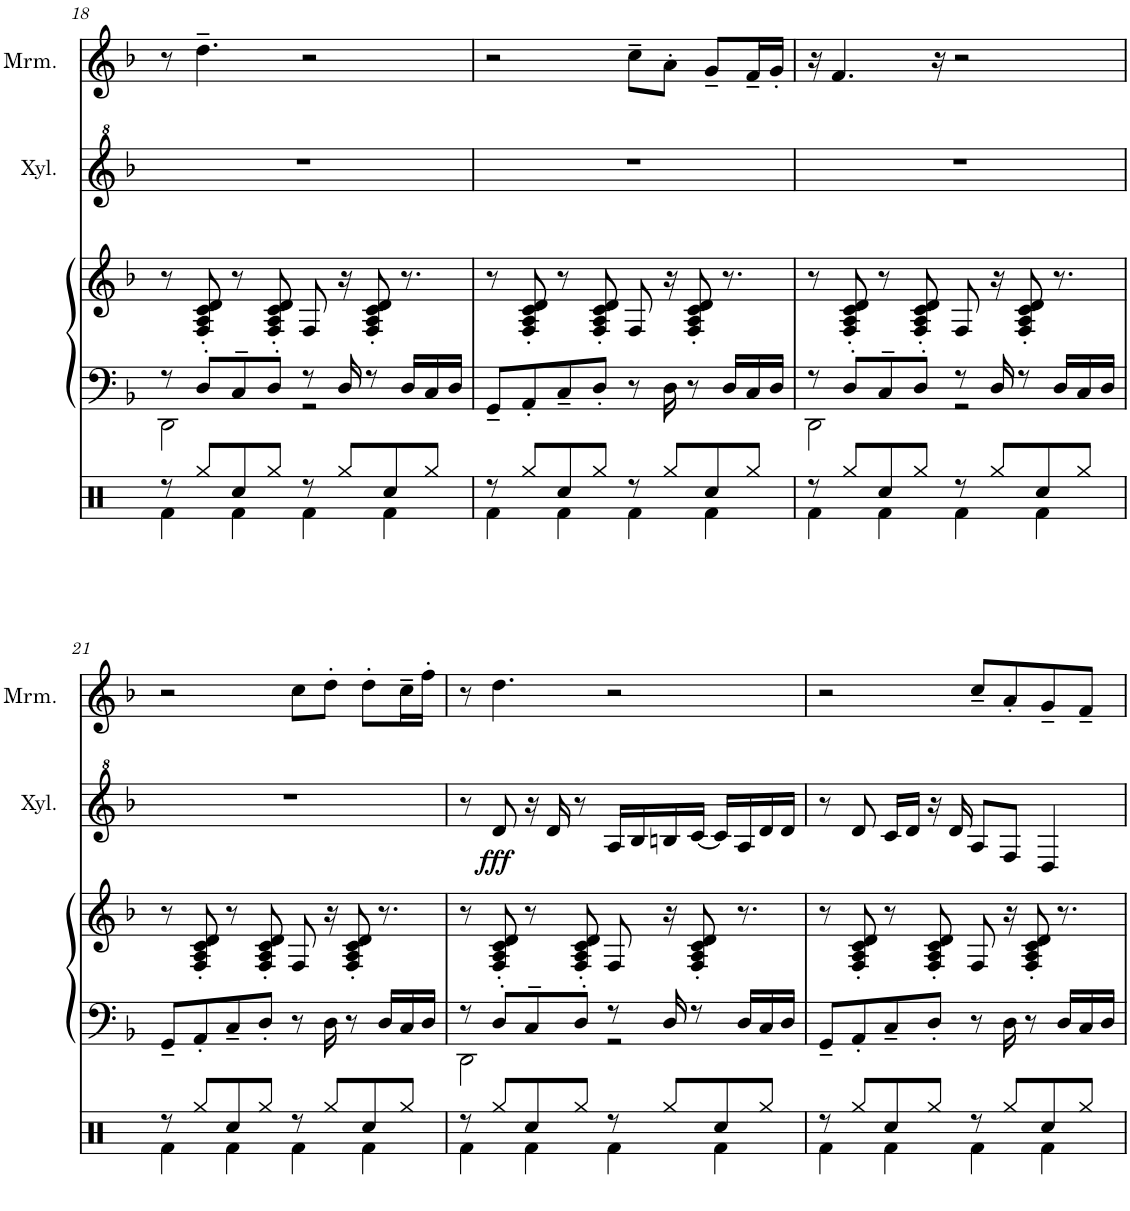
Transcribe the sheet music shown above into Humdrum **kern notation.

**kern	**kern	**kern	**kern	**kern	**kern	**dynam	**kern
*part5	*part5	*part4	*part3	*part3	*part2	*part2	*part1
*staff7	*staff6	*staff5	*staff4	*staff3	*staff2	*staff2	*staff1
*I"Clavichord	*	*I"Drumset	*I"Piano	*	*I"Xylophone	*	*I"Marimba
*I'Cch.	*	*	*I'Pno	*	*I'Xyl.	*	*I'Mrm.
!!LO:PB:g=z
*clefF4	*clefG2	*clefX	*clefF4	*clefG2	*clefG^2	*	*clefG2
*k[b-]	*k[b-]	*k[]	*k[b-]	*k[b-]	*k[b-]	*	*k[b-]
*M4/4	*M4/4	*M4/4	*M4/4	*M4/4	*M4/4	*	*M4/4
*met(c)	*met(c)	*met(c)	*met(c)	*met(c)	*met(c)	*	*met(c)
=18	=18	=18	=18	=18	=18	=18	=18
*^	*	*^	*^	*	*	*	*
8r	2DD	8r	8r	4Rf\	8r	2DD\	8r	1r	.	8r
8D'	.	8F' 8A' 8c' 8d'	8Rgg/L	.	8D'/L	.	8F/' 8A/' 8c/' 8d/'	.	.	4.dd~\
8C~/L	.	8r	8Rcc/	4Rf\	8C~/	.	8r	.	.	.
8D'/J	.	8F' 8A' 8c' 8d'	8Rgg/J	.	8D'/J	.	8F/' 8A/' 8c/' 8d/'	.	.	.
8r	2r	8F	8r	4Rf\	8r	2r	8F/	.	.	2r
16D	.	16r	8Rgg/L	.	16D/	.	16r	.	.	.
8r	.	8F' 8A' 8c' 8d'	.	.	8r	.	8F/' 8A/' 8c/' 8d/'	.	.	.
.	.	.	8Rcc/	4Rf\	.	.	.	.	.	.
!	!	!LO:N:vis=8	!	!	!	!	!	!	!	!
16D\LL	.	8.r	.	.	16D/LL	.	8.r	.	.	.
16C\	.	.	8Rgg/J	.	16C/	.	.	.	.	.
16D\JJ	.	.	.	.	16D/JJ	.	.	.	.	.
*v	*v	*	*	*	*v	*v	*	*	*	*
=19	=19	=19	=19	=19	=19	=19	=19	=19
8GG~/L	8r	8r	4Rf\	8GG~/L	8r	1r	.	2r
8AA'/J	8F' 8A' 8c' 8d'	8Rgg/L	.	8AA'/	8F/' 8A/' 8c/' 8d/'	.	.	.
8C~/L	8r	8Rcc/	4Rf\	8C~/	8r	.	.	.
8D'/J	8F' 8A' 8c' 8d'	8Rgg/J	.	8D'/J	8F/' 8A/' 8c/' 8d/'	.	.	.
8r	8F	8r	4Rf\	8r	8F/	.	.	8cc~\L
16D	16r	8Rgg/L	.	16D\	16r	.	.	8a'\J
8r	8F' 8A' 8c' 8d'	.	.	8r	8F/' 8A/' 8c/' 8d/'	.	.	.
.	.	8Rcc/	4Rf\	.	.	.	.	8g~/L
!	!LO:N:vis=8	!	!	!	!	!	!	!
16D\LL	8.r	.	.	16D/LL	8.r	.	.	.
16C\	.	8Rgg/J	.	16C/	.	.	.	16f~/L
16D\JJ	.	.	.	16D/JJ	.	.	.	16g'/JJ
=20	=20	=20	=20	=20	=20	=20	=20	=20
*^	*	*	*	*^	*	*	*	*
8r	2DD	8r	8r	4Rf\	8r	2DD\	8r	1r	.	16r
.	.	.	.	.	.	.	.	.	.	4.f/
8D'	.	8F' 8A' 8c' 8d'	8Rgg/L	.	8D'/L	.	8F/' 8A/' 8c/' 8d/'	.	.	.
8C~/L	.	8r	8Rcc/	4Rf\	8C~/	.	8r	.	.	.
8D'/J	.	8F' 8A' 8c' 8d'	8Rgg/J	.	8D'/J	.	8F/' 8A/' 8c/' 8d/'	.	.	.
.	.	.	.	.	.	.	.	.	.	16r
8r	2r	8F	8r	4Rf\	8r	2r	8F/	.	.	2r
16D	.	16r	8Rgg/L	.	16D/	.	16r	.	.	.
8r	.	8F' 8A' 8c' 8d'	.	.	8r	.	8F/' 8A/' 8c/' 8d/'	.	.	.
.	.	.	8Rcc/	4Rf\	.	.	.	.	.	.
!	!	!LO:N:vis=8	!	!	!	!	!	!	!	!
16D\LL	.	8.r	.	.	16D/LL	.	8.r	.	.	.
16C\	.	.	8Rgg/J	.	16C/	.	.	.	.	.
16D\JJ	.	.	.	.	16D/JJ	.	.	.	.	.
*v	*v	*	*	*	*v	*v	*	*	*	*
!!LO:LB:g=z
=21	=21	=21	=21	=21	=21	=21	=21	=21
8GG~/L	8r	8r	4Rf\	8GG~/L	8r	1r	.	2r
8AA'/J	8F' 8A' 8c' 8d'	8Rgg/L	.	8AA'/	8F/' 8A/' 8c/' 8d/'	.	.	.
8C~/L	8r	8Rcc/	4Rf\	8C~/	8r	.	.	.
8D'/J	8F' 8A' 8c' 8d'	8Rgg/J	.	8D'/J	8F/' 8A/' 8c/' 8d/'	.	.	.
8r	8F	8r	4Rf\	8r	8F/	.	.	8cc\L
16D	16r	8Rgg/L	.	16D\	16r	.	.	8dd'\J
8r	8F' 8A' 8c' 8d'	.	.	8r	8F/' 8A/' 8c/' 8d/'	.	.	.
.	.	8Rcc/	4Rf\	.	.	.	.	8dd'\L
!	!LO:N:vis=8	!	!	!	!	!	!	!
16D\LL	8.r	.	.	16D/LL	8.r	.	.	.
16C\	.	8Rgg/J	.	16C/	.	.	.	16cc~\L
16D\JJ	.	.	.	16D/JJ	.	.	.	16ff'\JJ
=22	=22	=22	=22	=22	=22	=22	=22	=22
*^	*	*	*	*^	*	*	*	*
8r	2DD	8r	8r	4Rf\	8r	2DD\	8r	8r	.	8r
!	!	!	!	!	!	!	!	!	!LO:DY:b	!
8D'	.	8F' 8A' 8c' 8d'	8Rgg/L	.	8D'/L	.	8F/' 8A/' 8c/' 8d/'	8dd/	fff	4.dd\
8C~/L	.	8r	8Rcc/	4Rf\	8C~/	.	8r	16r	.	.
.	.	.	.	.	.	.	.	16dd/	.	.
8D'/J	.	8F' 8A' 8c' 8d'	8Rgg/J	.	8D'/J	.	8F/' 8A/' 8c/' 8d/'	8r	.	.
8r	2r	8F	8r	4Rf\	8r	2r	8F/	16a/LL	.	2r
.	.	.	.	.	.	.	.	16b-/	.	.
16D	.	16r	8Rgg/L	.	16D/	.	16r	16bn/	.	.
8r	.	8F' 8A' 8c' 8d'	.	.	8r	.	8F/' 8A/' 8c/' 8d/'	[16cc/JJ	.	.
.	.	.	8Rcc/	4Rf\	.	.	.	16cc/LL]	.	.
!	!	!LO:N:vis=8	!	!	!	!	!	!	!	!
16D\LL	.	8.r	.	.	16D/LL	.	8.r	16a/	.	.
16C\	.	.	8Rgg/J	.	16C/	.	.	16dd/	.	.
16D\JJ	.	.	.	.	16D/JJ	.	.	16dd/JJ	.	.
*v	*v	*	*	*	*v	*v	*	*	*	*
=23	=23	=23	=23	=23	=23	=23	=23	=23
8GG~/L	8r	8r	4Rf\	8GG~/L	8r	8r	.	2r
8AA'/J	8F' 8A' 8c' 8d'	8Rgg/L	.	8AA'/	8F/' 8A/' 8c/' 8d/'	8dd/	.	.
8C~/L	8r	8Rcc/	4Rf\	8C~/	8r	16cc/LL	.	.
.	.	.	.	.	.	16dd/JJ	.	.
8D'/J	8F' 8A' 8c' 8d'	8Rgg/J	.	8D'/J	8F/' 8A/' 8c/' 8d/'	16r	.	.
.	.	.	.	.	.	16dd/	.	.
8r	8F	8r	4Rf\	8r	8F/	8a/L	.	8cc~/L
16D	16r	8Rgg/L	.	16D\	16r	8f/J	.	8a'/
8r	8F' 8A' 8c' 8d'	.	.	8r	8F/' 8A/' 8c/' 8d/'	.	.	.
.	.	8Rcc/	4Rf\	.	.	4d/	.	8g~/
!	!LO:N:vis=8	!	!	!	!	!	!	!
16D\LL	8.r	.	.	16D/LL	8.r	.	.	.
16C\	.	8Rgg/J	.	16C/	.	.	.	8f~/J
16D\JJ	.	.	.	16D/JJ	.	.	.	.
*	*	*v	*v	*	*	*	*	*
=	=	=	=	=	=	=	=
*-	*-	*-	*-	*-	*-	*-	*-
